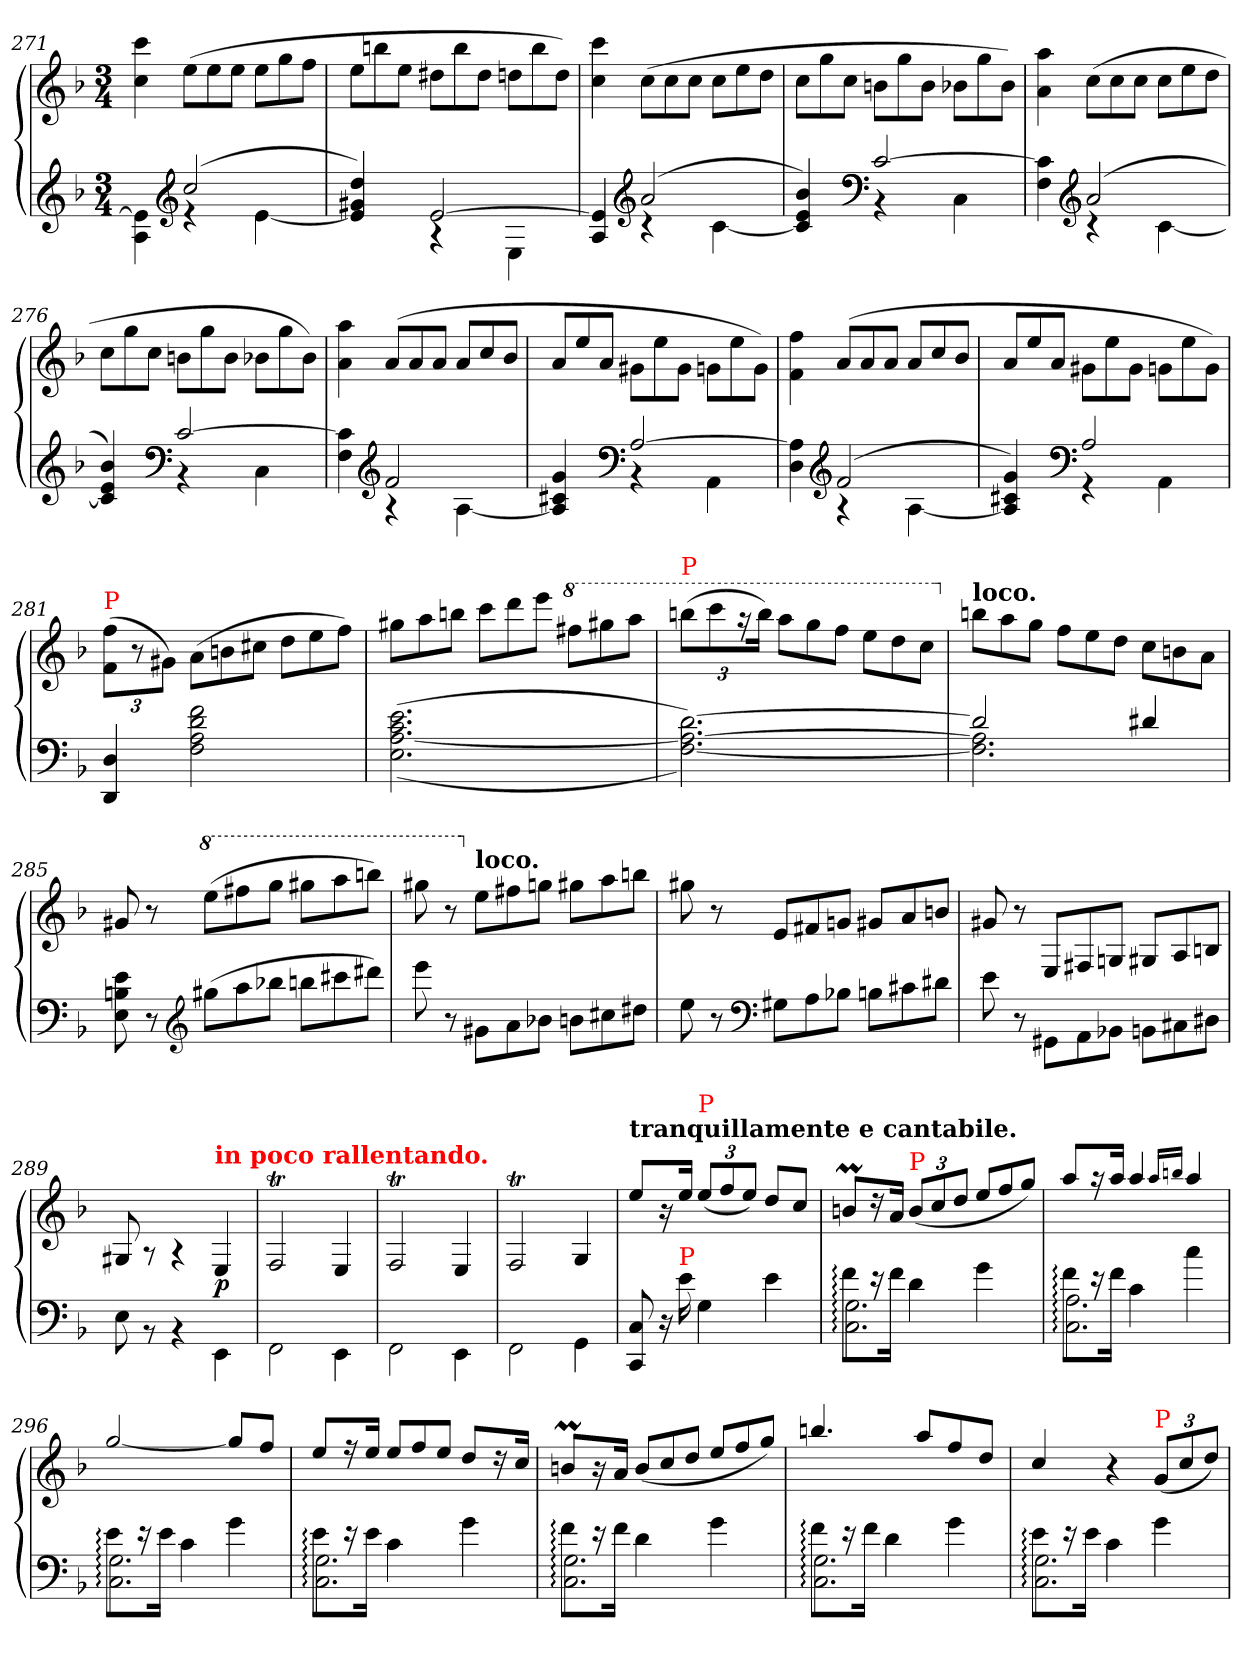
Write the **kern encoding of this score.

**kern	**kern	**dynam
*part1	*part1	*part1
*staff2	*staff1	*staff1/2
*clefG2	*clefG2	*
*k[b-]	*k[b-]	*
*M3/4	*M3/4	*
=271	=271	=271
*^	*	*
4ryy	4e]\ 4A\	4ccc 4cc	.
*clefG2	*	*	*
*	*	*Xtuplet	*
(>2cc	4re	(>12eeL	.
.	.	12ee	.
.	.	12eeJ	.
.	[4e	12eeL	.
.	.	12gg	.
.	.	12ffJ	.
=272	=272	=272	=272
4ryy	4dd/ 4g#X/ 4e]/)	12eeL	.
.	.	12bbn	.
.	.	12eeJ	.
[2e	4rA	12dd#XL	.
.	.	12bb	.
.	.	12dd#J	.
.	4E	12ddnL	.
.	.	12bb	.
.	.	12ddJ)	.
=273	=273	=273	=273
4ryy	4e] 4A	4ccc 4cc	.
*clefG2	*	*	*
(>2a	4rc	(>12ccL	.
.	.	12cc	.
.	.	12ccJ	.
.	[4c	12ccL	.
.	.	12ee	.
.	.	12ddJ	.
=274	=274	=274	=274
4ryy	4b- 4e 4c])	12ccL	.
.	.	12gg	.
.	.	12ccJ	.
*clefF4	*	*	*
[2c	4r	12bnL	.
.	.	12gg	.
.	.	12bJ	.
.	4C	12b-XL	.
.	.	12gg	.
.	.	12b-J)	.
=275	=275	=275	=275
4ryy	4c]\ 4F\	4aa\ 4a\	.
*clefG2	*	*	*
(>2a	4rc	(>12ccL	.
.	.	12cc	.
.	.	12ccJ	.
.	[4c	12ccL	.
.	.	12ee	.
.	.	12ddJ	.
=276	=276	=276	=276
4ryy	4b- 4e 4c])	12ccL	.
.	.	12gg	.
.	.	12ccJ	.
*clefF4	*	*	*
[2c	4rBB	12bnL	.
.	.	12gg	.
.	.	12bJ	.
.	4C	12b-XL	.
.	.	12gg	.
.	.	12b-J)	.
=277	=277	=277	=277
4ryy	4c] 4F	4aa 4a	.
*clefG2	*	*	*
2f	4rA	(<12aL	.
.	.	12a	.
.	.	12aJ	.
.	[4A	12a/L	.
.	.	12cc/	.
.	.	12b-/J	.
=278	=278	=278	=278
4ryy	4g 4c#X 4A]	12a/L	.
.	.	12ee/	.
.	.	12a/J	.
*clefF4	*	*	*
[2A	4rBB	12g#XL	.
.	.	12ee	.
.	.	12g#J	.
.	4AA	12gnL	.
.	.	12ee	.
.	.	12gJ)	.
=279	=279	=279	=279
4ryy	4A] 4D	4ff 4f	.
*clefG2	*	*	*
(>2f	4rA	(<12aL	.
.	.	12a	.
.	.	12aJ	.
.	[4A	12a/L	.
.	.	12cc/	.
.	.	12b-/J	.
=280	=280	=280	=280
4ryy	4g 4c#X 4A])	12a/L	.
.	.	12ee/	.
.	.	12a/J	.
*clefF4	*	*	*
2A	4rGG	12g#XL	.
.	.	12ee	.
.	.	12g#J	.
.	4AA	12gnL	.
.	.	12ee	.
.	.	12gJ)	.
*v	*v	*	*
=281	=281	=281
*	*tuplet	*
*	*Xbrackettup	*
!	!LO:TX:a:color=red:t=P	!
4D 4DD	(<12ff 12fL	.
.	12r	.
.	12g#XJ)	.
*	*Xtuplet	*
2f 2d 2A 2F	(>12aL	.
.	12bn	.
.	12cc#XJ	.
.	12ddL	.
.	12ee	.
.	12ffJ)	.
=282	=282	=282
(>(>2.e 2.c [2.A 2.E	12gg#XL	.
.	12aa	.
.	12bbnJ	.
.	12cccL	.
.	12ddd	.
.	12eeeJ	.
*	*8va	*
.	12fff#XL	.
.	12ggg#X	.
.	12aaaJ	.
=283	=283	=283
*	*tuplet	*
!	!LO:TX:a:color=red:t=P	!
[2.d 2.A_ [2.F))	(>12bbbnL	.
.	12cccc	.
.	24r	.
.	24bbbJk)	.
*	*Xtuplet	*
.	12aaaL	.
.	12ggg	.
.	12fffJ	.
.	12eeeL	.
.	12ddd	.
.	12cccJ	.
=284	=284	=284
*^	*	*
*	*	*X8va	*
!	!	!LO:TX:a:B:t=loco.	!
2d]	2.A] 2.F]	12bbnL	.
.	.	12aa	.
.	.	12ggJ	.
.	.	12ffL	.
.	.	12ee	.
.	.	12ddJ	.
4d#X	.	12ccL	.
.	.	12bn	.
.	.	12aJ	.
*v	*v	*	*
=285	=285	=285
8e 8Bn 8E	8g#X	.
8r	8r	.
*clefG2	*	*
*Xtuplet	*	*
*	*8va	*
(>12gg#XL	(>12eeeL	.
12aa	12fff#X	.
12bb-XJ	12gggJ	.
12bbnL	12ggg#XL	.
12ccc#X	12aaa	.
12ddd#XJ)	12bbbnJ)	.
=286	=286	=286
8eee	8ggg#X	.
8r	8r	.
*	*X8va	*
!	!LO:TX:a:B:t=loco.	!
12g#X\L	12eeL	.
12a\	12ff#X	.
12b-X\J	12ggnJ	.
12bnL	12gg#XL	.
12cc#X	12aa	.
12dd#XJ	12bbnJ	.
=287	=287	=287
8ee	8gg#X	.
8r	8r	.
*clefF4	*	*
12G#XL	12eL	.
12A	12f#X	.
12B-XJ	12gnJ	.
12BnL	12g#XL	.
12c#X	12a	.
12d#XJ	12bnJ	.
=288	=288	=288
8e	8g#X	.
8r	8r	.
12GG#X\L	12E/L	.
12AA	12F#X	.
12BB-X\J	12Gn/J	.
12BBnL	12G#XL	.
12C#X\	12A/	.
12D#X\J	12Bn/J	.
=289	=289	=289
8E	8G#X/	.
8rBB	8rA	.
4rBB	4rA	.
!	!LO:TX:a:B:color=red:t=in poco rallentando.	!
4EE\	4E/	p
=290	=290	=290
2FF\	2FT/	.
4EE\	4E/	.
=291	=291	=291
2FF\	2FT/	.
4EE\	4E/	.
=292	=292	=292
2FF\	2FT/	.
4GG\	4G/	.
=293	=293	=293
!	!LO:TX:a:B:t=tranquillamente e cantabile.	!
8C 8CC	8eeL	.
16r	16r	.
!LO:TX:a:color=red:t=P	!	!
16e\	16ee/Jk	.
*	*tuplet	*
!	!LO:TX:a:color=red:t=P	!
4G	(<12ee/L	.
.	12ff/	.
.	12ee/J)	.
4e\	8dd/L	.
.	8cc/J	.
=294	=294	=294
*^	*	*
8f:\L	2.G: 2.C:	8bnm/L	.
16re	.	16rdd	.
16f\Jk	.	16a/Jk	.
!	!	!LO:TX:a:color=red:t=P	!
4d\	.	(>12b/L	.
.	.	12cc/	.
.	.	12dd/J	.
*	*	*Xtuplet	*
4g\	.	12ee/L	.
.	.	12ff/	.
.	.	12gg/J)	.
=295	=295	=295	=295
8f:\L	2.A: 2.C:	8aa/L	.
16re	.	16raa	.
16f\Jk	.	16aa/Jk	.
4c\	.	4aa/	.
.	.	16qqaa/LL	.
.	.	16qqbbn/JJ	.
4cc\	.	4aa/	.
=296	=296	=296	=296
8e:\L	2.G: 2.C:	[2gg/	.
16re	.	.	.
16e\Jk	.	.	.
4c\	.	.	.
4g\	.	8gg/L]	.
.	.	8ff/J	.
=297	=297	=297	=297
8e:\L	2.G: 2.C:	8ee/L	.
16re	.	16rff	.
16e\Jk	.	16ee/Jk	.
4c\	.	12ee/L	.
.	.	12ff/	.
.	.	12ee/J	.
4g\	.	8dd/L	.
.	.	16rdd	.
.	.	16cc/Jk	.
=298	=298	=298	=298
8f:\L	2.G: 2.C:	8bnm/L	.
16re	.	16r	.
16f\Jk	.	16a/Jk	.
4d\	.	(>12b/L	.
.	.	12cc/	.
.	.	12dd/J	.
4g\	.	12ee/L	.
.	.	12ff/	.
.	.	12gg/J)	.
=299	=299	=299	=299
8f:\L	2.G: 2.C:	4.bbn/	.
16re	.	.	.
16f\Jk	.	.	.
4d\	.	.	.
.	.	8aa/L	.
4g\	.	8ff/	.
.	.	8dd/J	.
=300	=300	=300	=300
8e:\L	2.G: 2.C:	4cc/	.
16re	.	.	.
16e\Jk	.	.	.
4c\	.	4r	.
*	*	*tuplet	*
!	!	!LO:TX:a:color=red:t=P	!
4g\	.	(<12g/L	.
.	.	12cc/	.
.	.	12dd/J)	.
*v	*v	*	*
=	=	=
*-	*-	*-
